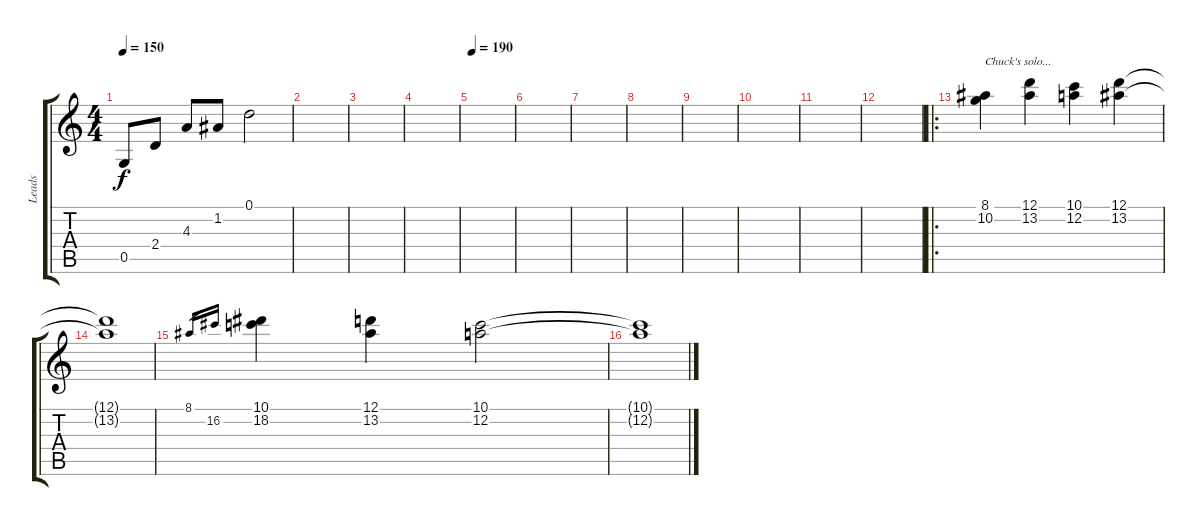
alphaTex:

\track ("Leads" "Leads") {instrument distortionguitar}
\staff {score tabs}
\tuning (D4 A3 F3 C3 G2 D2) {hide}
\ts (4 4)
\tempo 150
\clef g2
\ks c
0.5.8{dy f} 2.4.8 4.3.8 1.2.8 0.1.2 |
|
|
|
\tempo 195
\tempo 190
|
|
|
|
|
|
|
|
\ro
(8.1 10.2).4{txt "Chuck's solo..." instrument distortionguitar} (12.1 13.2).4 (10.1 12.2).4 (12.1 13.2).4 |
(12.1{t} 13.2{t}).1 |
8.1.16{gr} 16.2.16{gr} (10.1 18.2).4 (12.1 13.2).4 (10.1 12.2).2 |
(10.1{t} 12.2{t}).1
